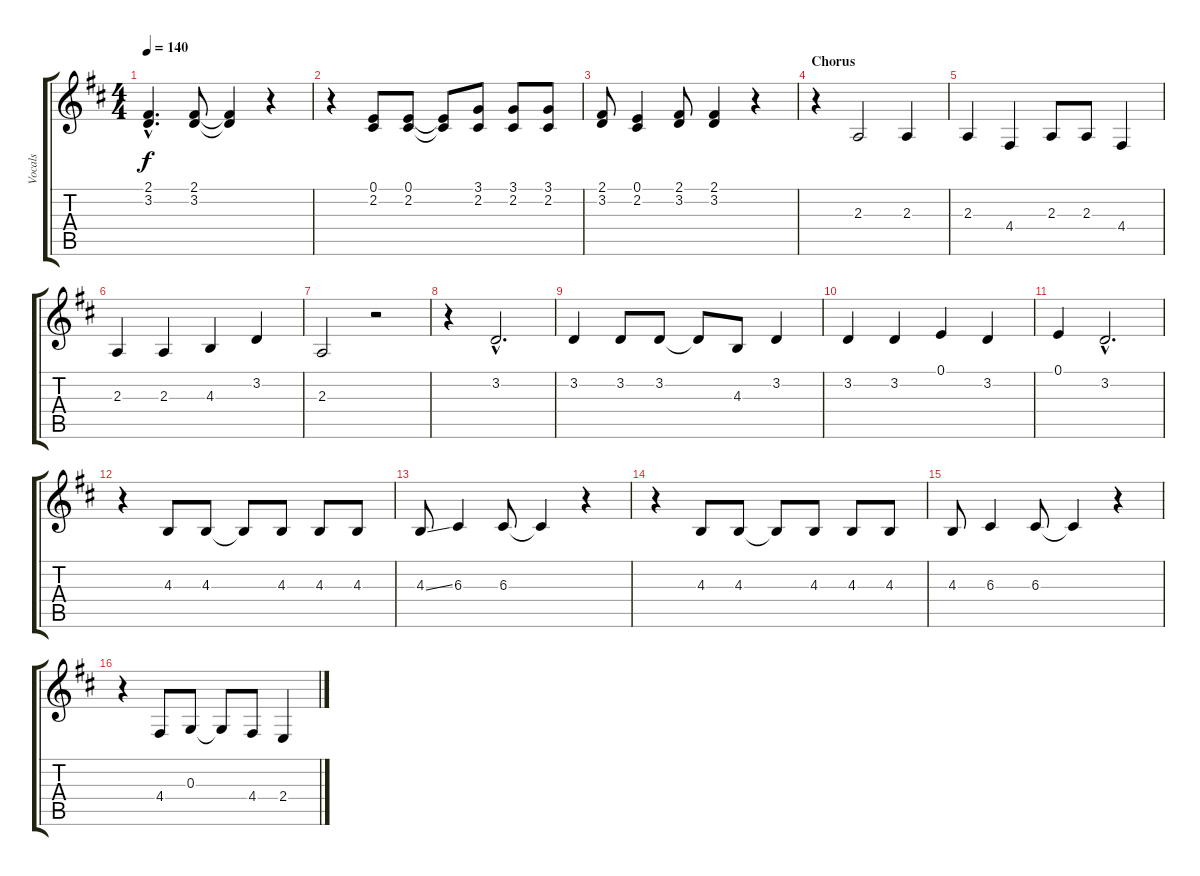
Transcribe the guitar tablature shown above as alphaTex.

\track ("Vocals" "Vocals") {instrument brightacousticpiano}
\staff {score tabs}
\tuning (E4 B3 G3 D3 A2 E2) {hide}
\ts (4 4)
\tempo 140
\clef g2
\ks d
(2.1{hac} 3.2{hac}).4{d dy f} (2.1 3.2).8 (2.1{t} 3.2{t}).4 r.4 |
r.4 (0.1 2.2).8 (0.1 2.2).8 (0.1{t} 2.2{t}).8 (3.1 2.2).8 (3.1 2.2).8 (3.1 2.2).8 |
(2.1 3.2).8 (0.1 2.2).4 (2.1 3.2).8 (2.1 3.2).4 r.4 |
\section ("" "Chorus")
r.4 2.3.2 2.3.4 |
2.3.4 4.4.4 2.3.8 2.3.8 4.4.4 |
2.3.4 2.3.4 4.3.4 3.2.4 |
2.3.2 r.2 |
r.4 3.2{hac}.2{d} |
3.2.4 3.2.8 3.2.8 3.2{t}.8 4.3.8 3.2.4 |
3.2.4 3.2.4 0.1.4 3.2.4 |
0.1.4 3.2{hac}.2{d} |
r.4 4.3.8 4.3.8 4.3{t}.8 4.3.8 4.3.8 4.3.8 |
4.3{ss}.8 6.3.4 6.3.8 6.3{t}.4 r.4 |
r.4 4.3.8 4.3.8 4.3{t}.8 4.3.8 4.3.8 4.3.8 |
4.3.8 6.3.4 6.3.8 6.3{t}.4 r.4 |
r.4 4.4.8 0.3.8 0.3{t}.8 4.4.8 2.4.4
